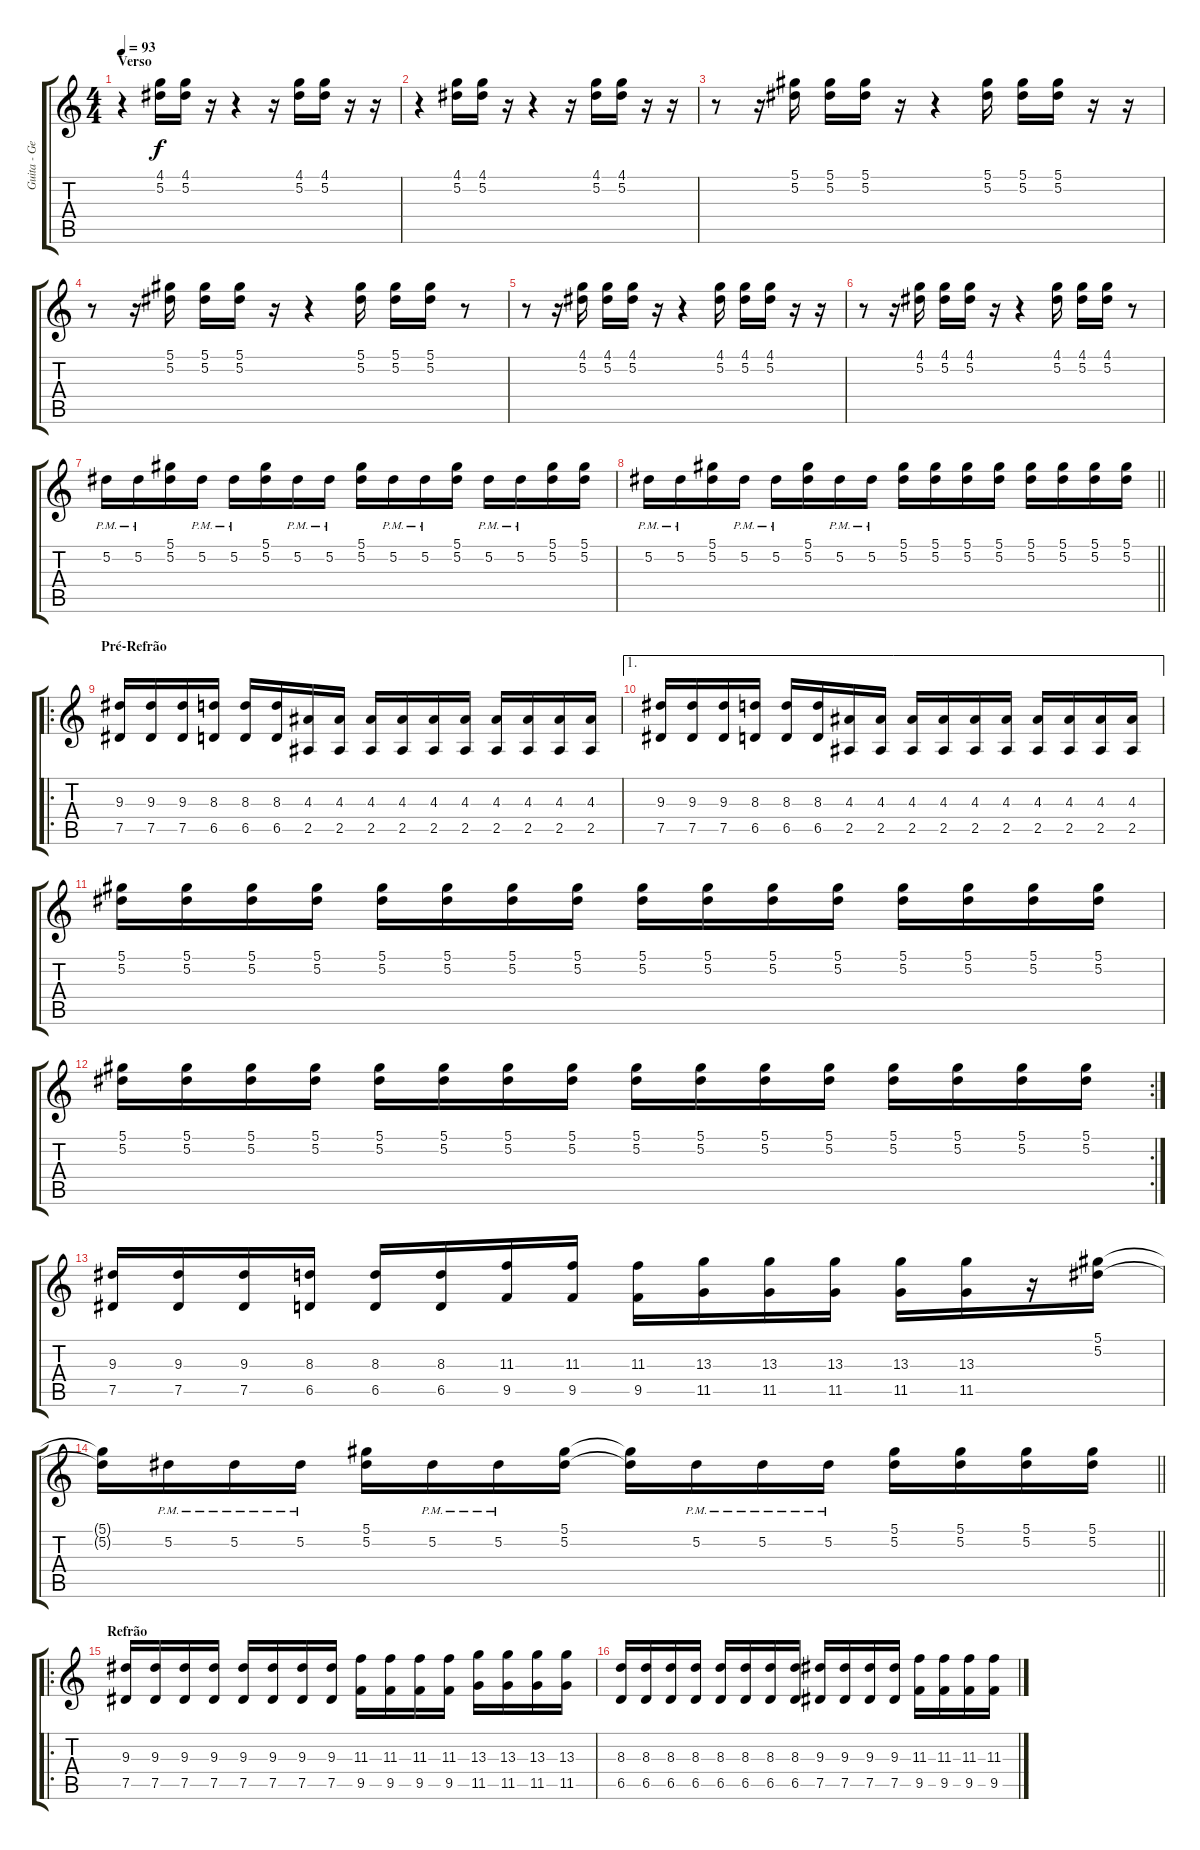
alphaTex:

\track ("Guita - Gee" "Guita - Ge") {instrument overdrivenguitar}
\staff {score tabs}
\tuning (Eb4 Bb3 Gb3 Db3 Ab2 Eb2) {hide}
\ts (4 4)
\section ("" "Verso")
\tempo 93
\clef g2
\ks c
r.4{dy f} (4.1 5.2).16 (4.1 5.2).16 r.16 r.4 r.16 (4.1 5.2).16 (4.1 5.2).16 r.16 r.16 |
r.4 (4.1 5.2).16 (4.1 5.2).16 r.16 r.4 r.16 (4.1 5.2).16 (4.1 5.2).16 r.16 r.16 |
r.8 r.16 (5.1 5.2).16 (5.1 5.2).16 (5.1 5.2).16 r.16 r.4 (5.1 5.2).16 (5.1 5.2).16 (5.1 5.2).16 r.16 r.16 |
r.8 r.16 (5.1 5.2).16 (5.1 5.2).16 (5.1 5.2).16 r.16 r.4 (5.1 5.2).16 (5.1 5.2).16 (5.1 5.2).16 r.8 |
r.8 r.16 (4.1 5.2).16 (4.1 5.2).16 (4.1 5.2).16 r.16 r.4 (4.1 5.2).16 (4.1 5.2).16 (4.1 5.2).16 r.16 r.16 |
r.8 r.16 (4.1 5.2).16 (4.1 5.2).16 (4.1 5.2).16 r.16 r.4 (4.1 5.2).16 (4.1 5.2).16 (4.1 5.2).16 r.8 |
5.2{pm}.16 5.2{pm}.16 (5.1 5.2).16 5.2{pm}.16 5.2{pm}.16 (5.1 5.2).16 5.2{pm}.16 5.2{pm}.16 (5.1 5.2).16 5.2{pm}.16 5.2{pm}.16 (5.1 5.2).16 5.2{pm}.16 5.2{pm}.16 (5.1 5.2).16 (5.1 5.2).16 |
\barLineRight lightlight
5.2{pm}.16 5.2{pm}.16 (5.1 5.2).16 5.2{pm}.16 5.2{pm}.16 (5.1 5.2).16 5.2{pm}.16 5.2{pm}.16 (5.1 5.2).16 (5.1 5.2).16 (5.1 5.2).16 (5.1 5.2).16 (5.1 5.2).16 (5.1 5.2).16 (5.1 5.2).16 (5.1 5.2).16 |
\ro
\section ("" "Pré-Refrão")
(9.3 7.5).16 (9.3 7.5).16 (9.3 7.5).16 (8.3 6.5).16 (8.3 6.5).16 (8.3 6.5).16 (4.3 2.5).16 (4.3 2.5).16 (4.3 2.5).16 (4.3 2.5).16 (4.3 2.5).16 (4.3 2.5).16 (4.3 2.5).16 (4.3 2.5).16 (4.3 2.5).16 (4.3 2.5).16 |
\ae 1
(9.3 7.5).16 (9.3 7.5).16 (9.3 7.5).16 (8.3 6.5).16 (8.3 6.5).16 (8.3 6.5).16 (4.3 2.5).16 (4.3 2.5).16 (4.3 2.5).16 (4.3 2.5).16 (4.3 2.5).16 (4.3 2.5).16 (4.3 2.5).16 (4.3 2.5).16 (4.3 2.5).16 (4.3 2.5).16 |
(5.1 5.2).16 (5.1 5.2).16 (5.1 5.2).16 (5.1 5.2).16 (5.1 5.2).16 (5.1 5.2).16 (5.1 5.2).16 (5.1 5.2).16 (5.1 5.2).16 (5.1 5.2).16 (5.1 5.2).16 (5.1 5.2).16 (5.1 5.2).16 (5.1 5.2).16 (5.1 5.2).16 (5.1 5.2).16 |
\rc 2
(5.1 5.2).16 (5.1 5.2).16 (5.1 5.2).16 (5.1 5.2).16 (5.1 5.2).16 (5.1 5.2).16 (5.1 5.2).16 (5.1 5.2).16 (5.1 5.2).16 (5.1 5.2).16 (5.1 5.2).16 (5.1 5.2).16 (5.1 5.2).16 (5.1 5.2).16 (5.1 5.2).16 (5.1 5.2).16 |
(9.3 7.5).16 (9.3 7.5).16 (9.3 7.5).16 (8.3 6.5).16 (8.3 6.5).16 (8.3 6.5).16 (11.3 9.5).16 (11.3 9.5).16 (11.3 9.5).16 (13.3 11.5).16 (13.3 11.5).16 (13.3 11.5).16 (13.3 11.5).16 (13.3 11.5).16 r.16 (5.1 5.2).16 |
\barLineRight lightlight
(5.1{t} 5.2{t}).16 5.2{pm}.16 5.2{pm}.16 5.2{pm}.16 (5.1 5.2).16 5.2{pm}.16 5.2{pm}.16 (5.1 5.2).16 (5.1{t} 5.2{t}).16 5.2{pm}.16 5.2{pm}.16 5.2{pm}.16 (5.1 5.2).16 (5.1 5.2).16 (5.1 5.2).16 (5.1 5.2).16 |
\ro
\section ("" "Refrão")
(9.3 7.5).16 (9.3 7.5).16 (9.3 7.5).16 (9.3 7.5).16 (9.3 7.5).16 (9.3 7.5).16 (9.3 7.5).16 (9.3 7.5).16 (11.3 9.5).16 (11.3 9.5).16 (11.3 9.5).16 (11.3 9.5).16 (13.3 11.5).16 (13.3 11.5).16 (13.3 11.5).16 (13.3 11.5).16 |
(8.3 6.5).16 (8.3 6.5).16 (8.3 6.5).16 (8.3 6.5).16 (8.3 6.5).16 (8.3 6.5).16 (8.3 6.5).16 (8.3 6.5).16 (9.3 7.5).16 (9.3 7.5).16 (9.3 7.5).16 (9.3 7.5).16 (11.3 9.5).16 (11.3 9.5).16 (11.3 9.5).16 (11.3 9.5).16
